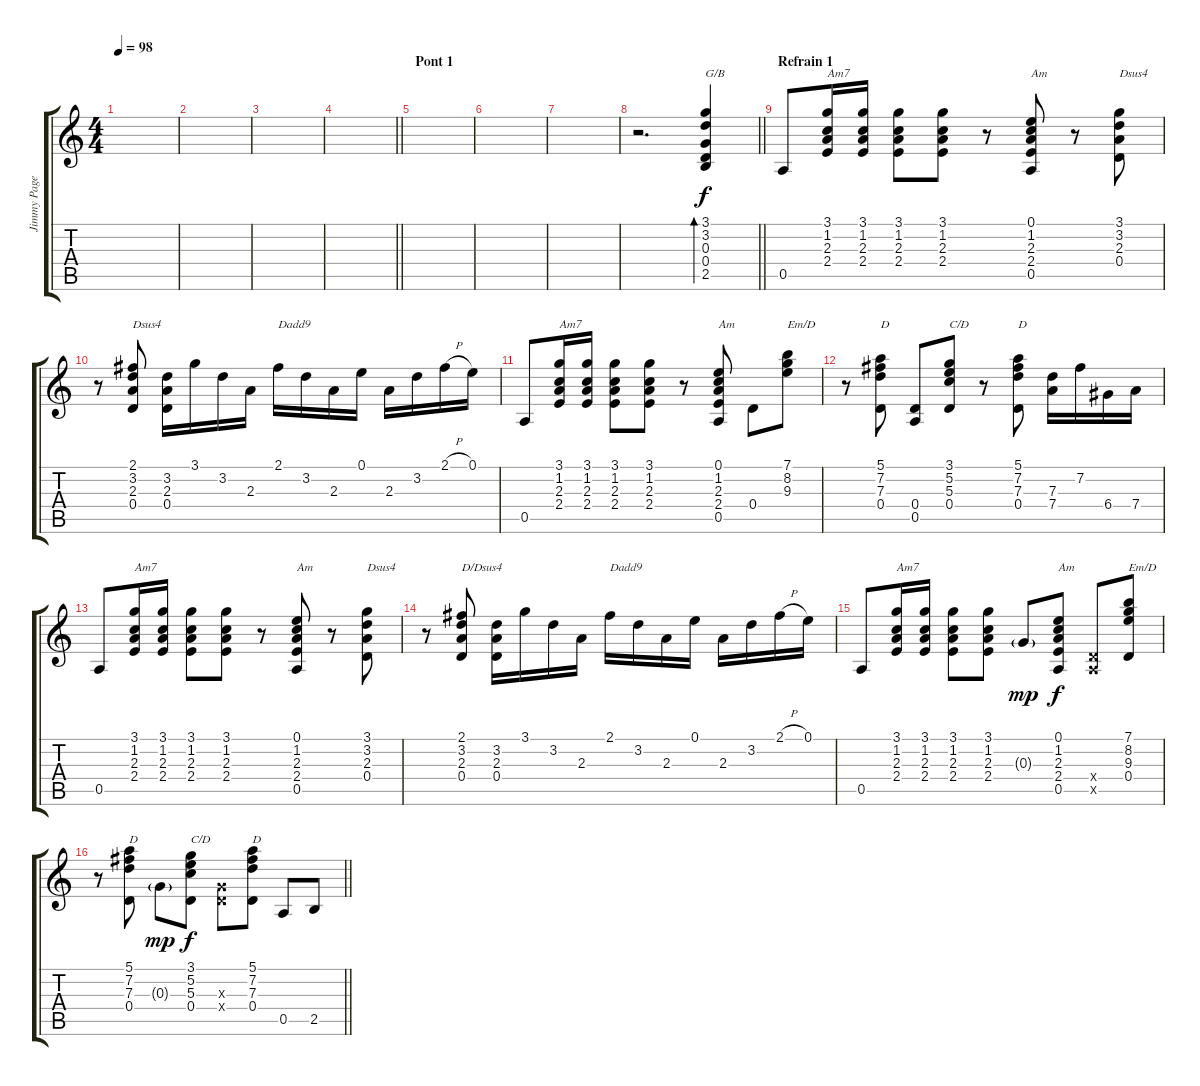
\track ("Jimmy Page (6 cordes)" "Jimmy Page") {instrument electricguitarclean}
\staff {score tabs}
\tuning (E4 B3 G3 D3 A2 E2) {hide}
\ts (4 4)
\tempo 98
\clef g2
\ks c
|
|
|
\barLineRight lightlight
|
\section ("" "Pont 1")
|
|
|
\barLineRight lightlight
r.2{d} (3.1 3.2 0.3 0.4 2.5).4{bd 60 txt "G/B"} |
\section ("" "Refrain 1")
0.5.8 (3.1 1.2 2.3 2.4).16{txt "Am7"} (3.1 1.2 2.3 2.4).16 (3.1 1.2 2.3 2.4).8 (3.1 1.2 2.3 2.4).8 r.8 (0.1 1.2 2.3 2.4 0.5).8{txt "Am"} r.8 (3.1 3.2 2.3 0.4).8{txt "Dsus4"} |
r.8 (2.1 3.2 2.3 0.4).8{txt "Dsus4"} (3.2 2.3 0.4).16 3.1.16 3.2.16 2.3.16 2.1.16{txt "Dadd9"} 3.2.16 2.3.16 0.1.16 2.3.16 3.2.16 2.1{h}.16 0.1.16 |
0.5.8 (3.1 1.2 2.3 2.4).16{txt "Am7"} (3.1 1.2 2.3 2.4).16 (3.1 1.2 2.3 2.4).8 (3.1 1.2 2.3 2.4).8 r.8 (0.1 1.2 2.3 2.4 0.5).8{txt "Am"} 0.4.8 (7.1 8.2 9.3).8{txt "Em/D"} |
r.8 (5.1 7.2 7.3 0.4).8{txt "D"} (0.4 0.5).8 (3.1 5.2 5.3 0.4).8{txt "C/D"} r.8 (5.1 7.2 7.3 0.4).8{txt "D"} (7.3 7.4).16 7.2.16 6.4.16 7.4.16 |
0.5.8 (3.1 1.2 2.3 2.4).16{txt "Am7"} (3.1 1.2 2.3 2.4).16 (3.1 1.2 2.3 2.4).8 (3.1 1.2 2.3 2.4).8 r.8 (0.1 1.2 2.3 2.4 0.5).8{txt "Am"} r.8 (3.1 3.2 2.3 0.4).8{txt "Dsus4"} |
r.8 (2.1 3.2 2.3 0.4).8{txt "D/Dsus4"} (3.2 2.3 0.4).16 3.1.16 3.2.16 2.3.16 2.1.16{txt "Dadd9"} 3.2.16 2.3.16 0.1.16 2.3.16 3.2.16 2.1{h}.16 0.1.16 |
0.5.8 (3.1 1.2 2.3 2.4).16{txt "Am7"} (3.1 1.2 2.3 2.4).16 (3.1 1.2 2.3 2.4).8 (3.1 1.2 2.3 2.4).8 0.3{g}.8{dy mp} (0.1 1.2 2.3 2.4 0.5).8{txt "Am" dy f} (0.4{x} 0.5{x}).8 (7.1 8.2 9.3 0.4).8{txt "Em/D"} |
\barLineRight lightlight
r.8 (5.1 7.2 7.3 0.4).8{txt "D"} 0.3{g}.8{dy mp} (3.1 5.2 5.3 0.4).8{txt "C/D" dy f} (0.3{x} 0.4{x}).8 (5.1 7.2 7.3 0.4).8{txt "D"} 0.5.8 2.5.8
